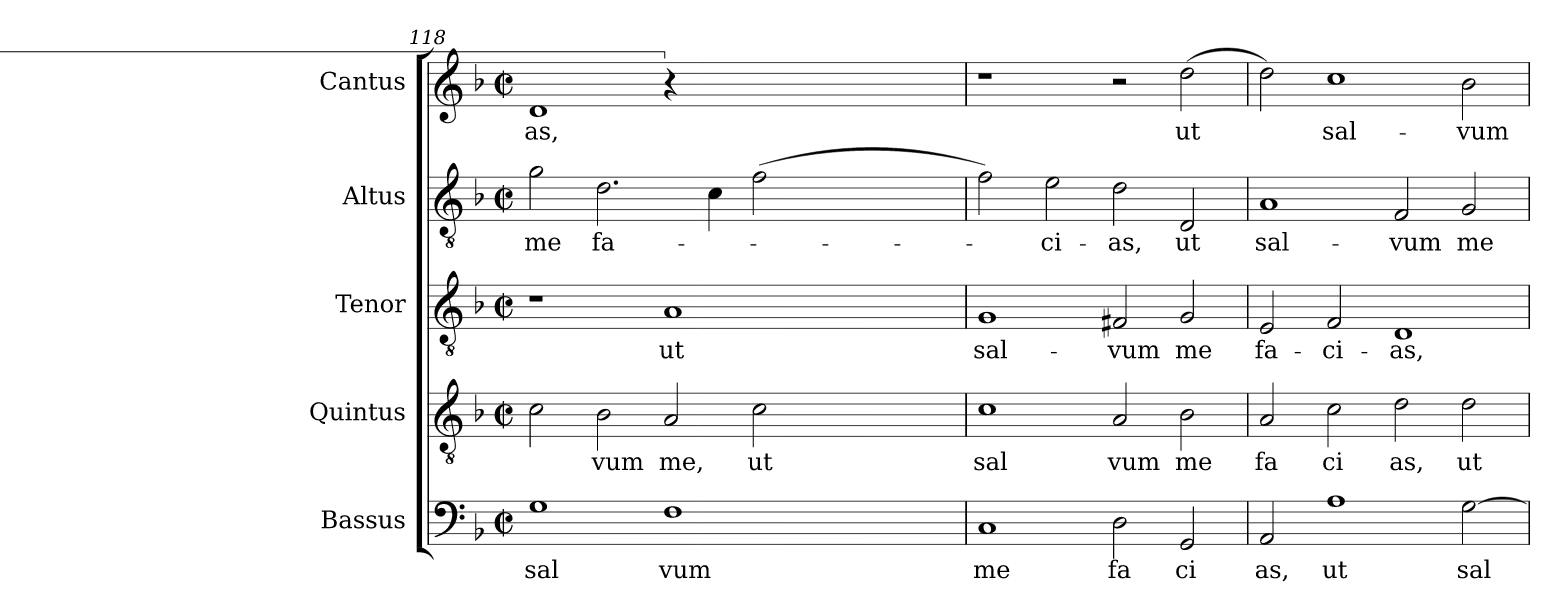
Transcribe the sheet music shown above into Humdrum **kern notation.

**kern	**text	**kern	**text	**kern	**text	**kern	**text	**kern	**text
*part5	*part5	*part4	*part4	*part3	*part3	*part2	*part2	*part1	*part1
*staff5	*staff5	*staff4	*staff4	*staff3	*staff3	*staff2	*staff2	*staff1	*staff1
*I"Bassus	*	*I"Quintus	*	*I"Tenor	*	*I"Altus	*	*I"Cantus	*
*clefF4	*	*clefGv2	*	*clefGv2	*	*clefGv2	*	*clefG2	*
*k[b-]	*	*k[b-]	*	*k[b-]	*	*k[b-]	*	*k[b-]	*
*F:	*	*F:	*	*F:	*	*F:	*	*F:	*
*M2/2	*	*M2/2	*	*M2/2	*	*M2/2	*	*M2/2	*
*met(c|)	*	*met(c|)	*	*met(c|)	*	*met(c|)	*	*met(c|)	*
=118	=118	=118	=118	=118	=118	=118	=118	=118	=118
!	!LO:LY:b:cj	!	!	!	!	!	!LO:LY:b:cj	!	!LO:LY:b:cj
1G	sal	2c\	.	1r	.	2g\	me	1d	-as,
!	!	!	!LO:LY:b:cj	!	!	!	!LO:LY:b:cj	!	!
.	.	2B-\	vum	.	.	2.d\	fa-	.	.
!	!LO:LY:b:cj	!	!LO:LY:b:cj	!	!LO:LY:b:cj	!	!	!LO:N:vis=1	!
1F	vum	2A/	me,	1A	ut	.	.	4%9r	.
.	.	.	.	.	.	4c\	.	.	.
!	!	!	!LO:LY:b:cj	!	!	!	!	!	!
.	.	2c\	ut	.	.	(>2f\	.	.	.
1ryy	.	1ryy	.	1ryy	.	1ryy	.	.	.
4ryy	.	4ryy	.	4ryy	.	4ryy	.	.	.
=119	=119	=119	=119	=119	=119	=119	=119	=119	=119
!	!LO:LY:b:cj	!	!LO:LY:b:cj	!	!LO:LY:b:cj	!	!	!	!
1C	me	1c	sal	1G	sal-	2f\)	.	1r	.
!	!	!	!	!	!	!	!LO:LY:b:cj	!	!
.	.	.	.	.	.	2e\	-ci-	.	.
!	!LO:LY:b:cj	!	!LO:LY:b:cj	!	!LO:LY:b:cj	!	!LO:LY:b:cj	!	!
2D\	fa	2A/	vum	2F#X/	-vum	2d\	-as,	2r	.
!	!LO:LY:b:cj	!	!LO:LY:b:cj	!	!LO:LY:b:cj	!	!LO:LY:b:cj	!	!LO:LY:b:cj
2GG/	ci	2B-\	me	2G/	me	2D/	ut	(>2dd\	ut
=120	=120	=120	=120	=120	=120	=120	=120	=120	=120
!	!LO:LY:b:cj	!	!LO:LY:b:cj	!	!LO:LY:b:cj	!	!LO:LY:b:cj	!	!
2AA/	as,	2A/	fa	2E/	fa-	1A	sal-	2dd\)	.
!	!LO:LY:b:cj	!	!LO:LY:b:cj	!	!LO:LY:b:cj	!	!	!	!LO:LY:b:cj
1A	ut	2c\	ci	2F/	-ci-	.	.	1cc	sal-
!	!	!	!LO:LY:b:cj	!	!LO:LY:b:cj	!	!LO:LY:b:cj	!	!
.	.	2d\	as,	1D	-as,	2F/	-vum	.	.
!	!LO:LY:b	!	!LO:LY:b:cj	!	!	!	!LO:LY:b:cj	!	!LO:LY:b:cj
[>2G\	sal	2d\	ut	.	.	2G/	me	2b-\	-vum
=	=	=	=	=	=	=	=	=	=
*-	*-	*-	*-	*-	*-	*-	*-	*-	*-
